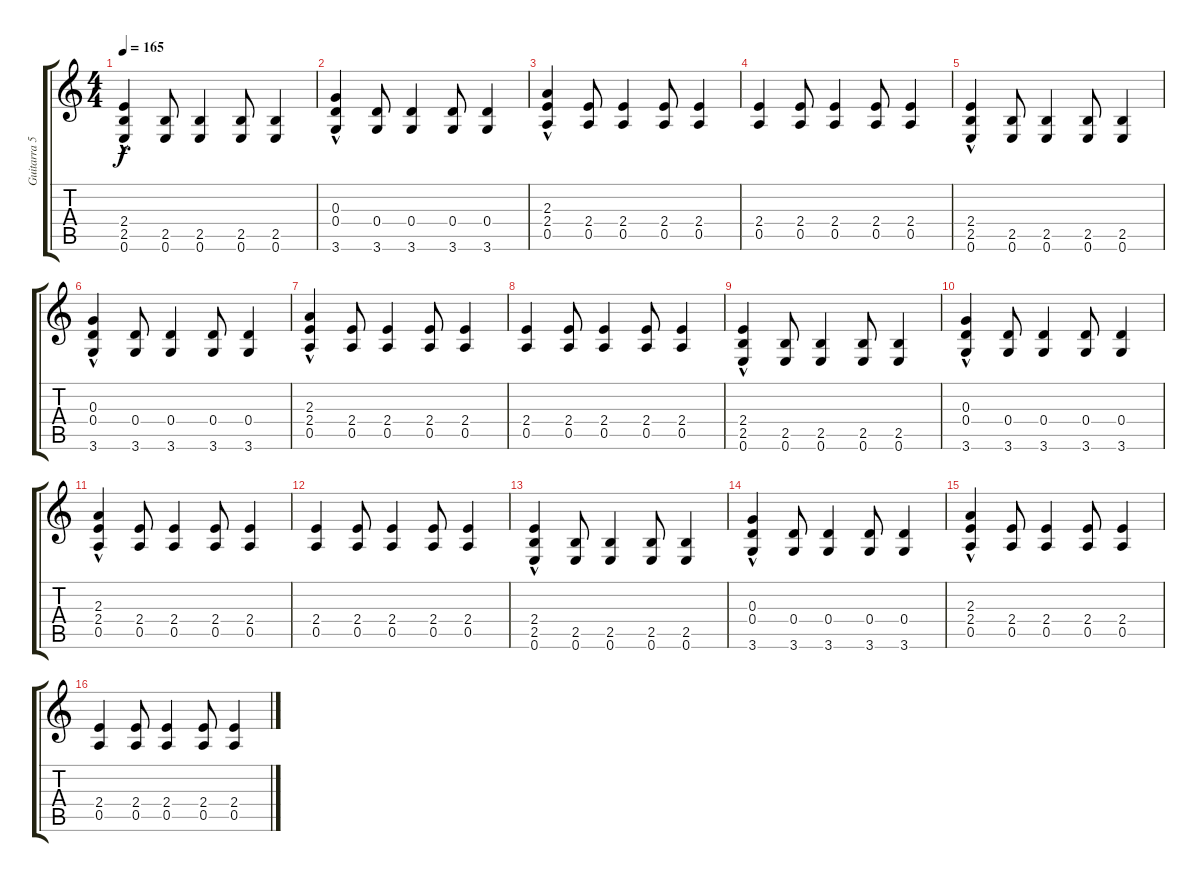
\track ("Guitarra 5 ( Ritmica 2 )" "Guitarra 5") {instrument distortionguitar}
\staff {score tabs}
\tuning (E4 B3 G3 D3 A2 E2) {hide}
\ts (4 4)
\tempo 165
\clef g2
\ks c
(2.4{hac} 2.5 0.6).4{dy f} (2.5 0.6).8 (2.5 0.6).4 (2.5 0.6).8 (2.5 0.6).4 |
(0.3{hac} 0.4 3.6).4 (0.4 3.6).8 (0.4 3.6).4 (0.4 3.6).8 (0.4 3.6).4 |
(2.3{hac} 2.4 0.5).4 (2.4 0.5).8 (2.4 0.5).4 (2.4 0.5).8 (2.4 0.5).4 |
(2.4 0.5).4 (2.4 0.5).8 (2.4 0.5).4 (2.4 0.5).8 (2.4 0.5).4 |
(2.4{hac} 2.5 0.6).4 (2.5 0.6).8 (2.5 0.6).4 (2.5 0.6).8 (2.5 0.6).4 |
(0.3{hac} 0.4 3.6).4 (0.4 3.6).8 (0.4 3.6).4 (0.4 3.6).8 (0.4 3.6).4 |
(2.3{hac} 2.4 0.5).4 (2.4 0.5).8 (2.4 0.5).4 (2.4 0.5).8 (2.4 0.5).4 |
(2.4 0.5).4 (2.4 0.5).8 (2.4 0.5).4 (2.4 0.5).8 (2.4 0.5).4 |
(2.4{hac} 2.5 0.6).4 (2.5 0.6).8 (2.5 0.6).4 (2.5 0.6).8 (2.5 0.6).4 |
(0.3{hac} 0.4 3.6).4 (0.4 3.6).8 (0.4 3.6).4 (0.4 3.6).8 (0.4 3.6).4 |
(2.3{hac} 2.4 0.5).4 (2.4 0.5).8 (2.4 0.5).4 (2.4 0.5).8 (2.4 0.5).4 |
(2.4 0.5).4 (2.4 0.5).8 (2.4 0.5).4 (2.4 0.5).8 (2.4 0.5).4 |
(2.4{hac} 2.5 0.6).4 (2.5 0.6).8 (2.5 0.6).4 (2.5 0.6).8 (2.5 0.6).4 |
(0.3{hac} 0.4 3.6).4 (0.4 3.6).8 (0.4 3.6).4 (0.4 3.6).8 (0.4 3.6).4 |
(2.3{hac} 2.4 0.5).4 (2.4 0.5).8 (2.4 0.5).4 (2.4 0.5).8 (2.4 0.5).4 |
(2.4 0.5).4 (2.4 0.5).8 (2.4 0.5).4 (2.4 0.5).8 (2.4 0.5).4
